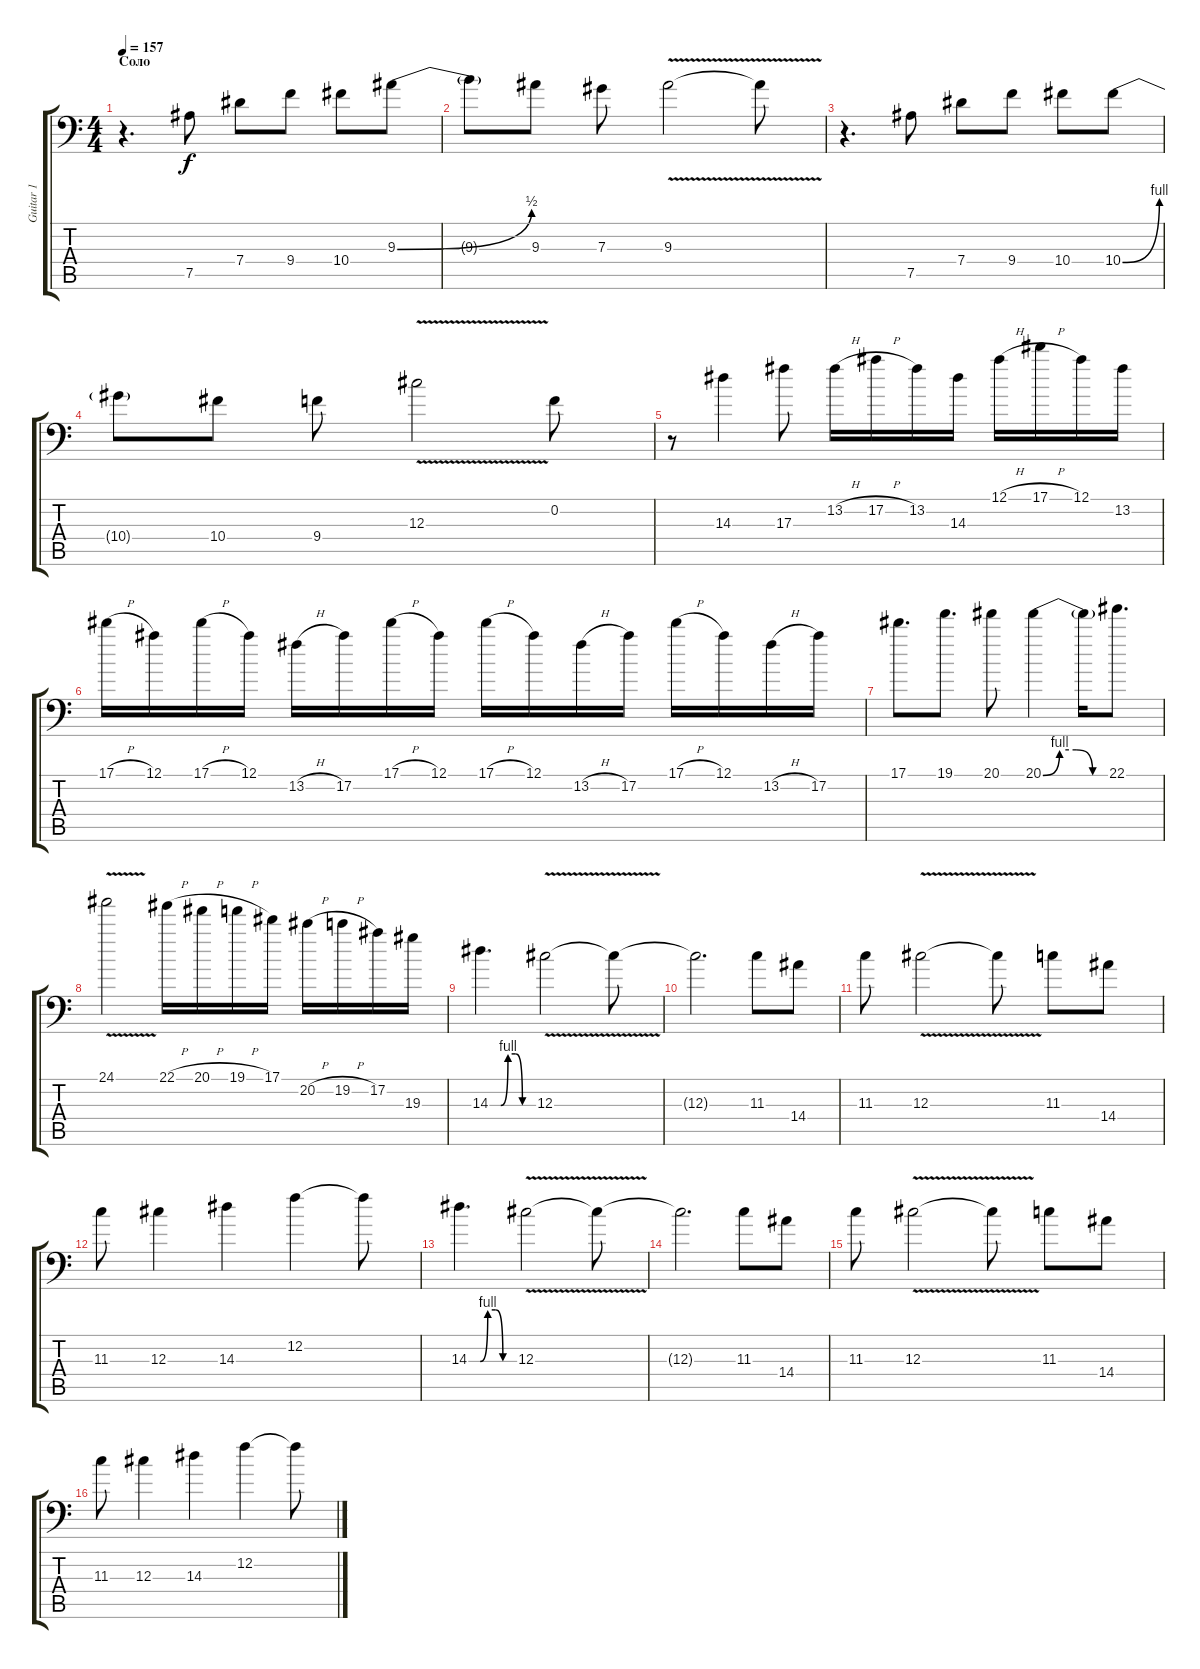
\track ("Guitar 1" "Guitar 1") {instrument distortionguitar}
\staff {score tabs}
\tuning (Bb3 F3 Db3 Ab2 Eb2 Bb1) {hide}
\ts (4 4)
\section ("" "Соло")
\tempo 157
\clef f4
\ks c
r.4{d dy f} 7.5.8 7.4.8 9.4.8 10.4.8 9.3{be (bend 0 0 60 2)}.8 |
9.3{t}.8 9.3.8 7.3.8 9.3{v}.2 9.3{t}.8 |
r.4{d} 7.5.8 7.4.8 9.4.8 10.4.8 10.4{be (bend 0 0 60 4)}.8 |
10.4{t}.8 10.4.8 9.4.8 12.3{v}.2 0.2.8 |
r.8 14.3.4 17.3.8 13.2{h}.16 17.2{h}.16 13.2.16 14.3.16 12.1{h}.16 17.1{h}.16 12.1.16 13.2.16 |
17.1{h}.16 12.1.16 17.1{h}.16 12.1.16 13.2{h}.16 17.2.16 17.1{h}.16 12.1.16 17.1{h}.16 12.1.16 13.2{h}.16 17.2.16 17.1{h}.16 12.1.16 13.2{h}.16 17.2.16 |
17.1.8{d} 19.1.8{d} 20.1.8 20.1{be (custom 0 0 15 4 30 4 45 0 60 0)}.4 20.1{t}.16 22.1.8{d} |
24.1{v}.2 22.1{h}.16 20.1{h}.16 19.1{h}.16 17.1.16 20.2{h}.16 19.2{h}.16 17.2.16 19.3.16 |
14.3{be (custom 0 0 15 0 25 4 35 4 45 0 60 0)}.4{d} 12.3{v}.2 12.3{t}.8 |
12.3{t}.2{d} 11.3.8 14.4.8 |
11.3.8 12.3{v}.2 12.3{t}.8 11.3.8 14.4.8 |
11.3.8 12.3.4 14.3.4 12.2.4 12.2{t}.8 |
14.3{be (custom 0 0 15 0 25 4 35 4 45 0 60 0)}.4{d} 12.3{v}.2 12.3{t}.8 |
12.3{t}.2{d} 11.3.8 14.4.8 |
11.3.8 12.3{v}.2 12.3{t}.8 11.3.8 14.4.8 |
11.3.8 12.3.4 14.3.4 12.2.4 12.2{t}.8
